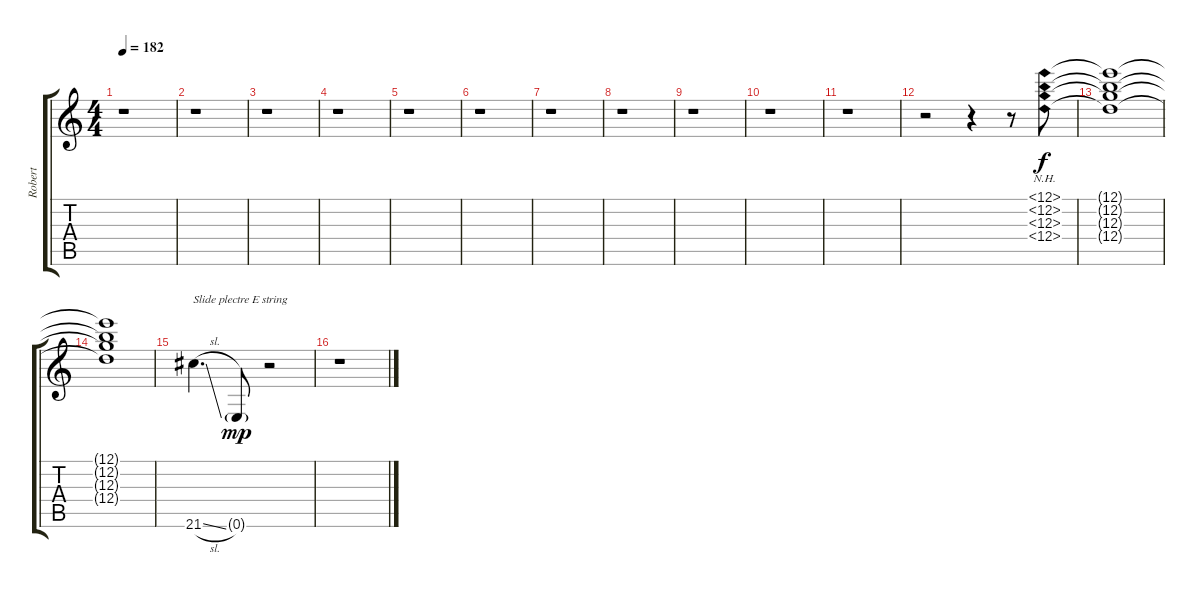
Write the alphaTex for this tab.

\track ("Robert" "Robert") {instrument acousticguitarnylon}
\staff {score tabs}
\tuning (E4 B3 G3 D3 A2 E2) {hide}
\ts (4 4)
\tempo 182
\clef g2
\ks c
r.1{dy mp} |
r.1 |
r.1 |
r.1 |
r.1 |
r.1 |
r.1 |
r.1 |
r.1 |
r.1 |
r.1 |
r.2 r.4 r.8 (12.1{nh} 12.2{nh} 12.3{nh} 12.4{nh}).8{dy f} |
(12.1{t} 12.2{t} 12.3{t} 12.4{t}).1 |
(12.1{t} 12.2{t} 12.3{t} 12.4{t}).1 |
21.6{sl}.4{d txt "Slide plectre E string"} 0.6{g}.8{dy mp} r.2 |
r.1
